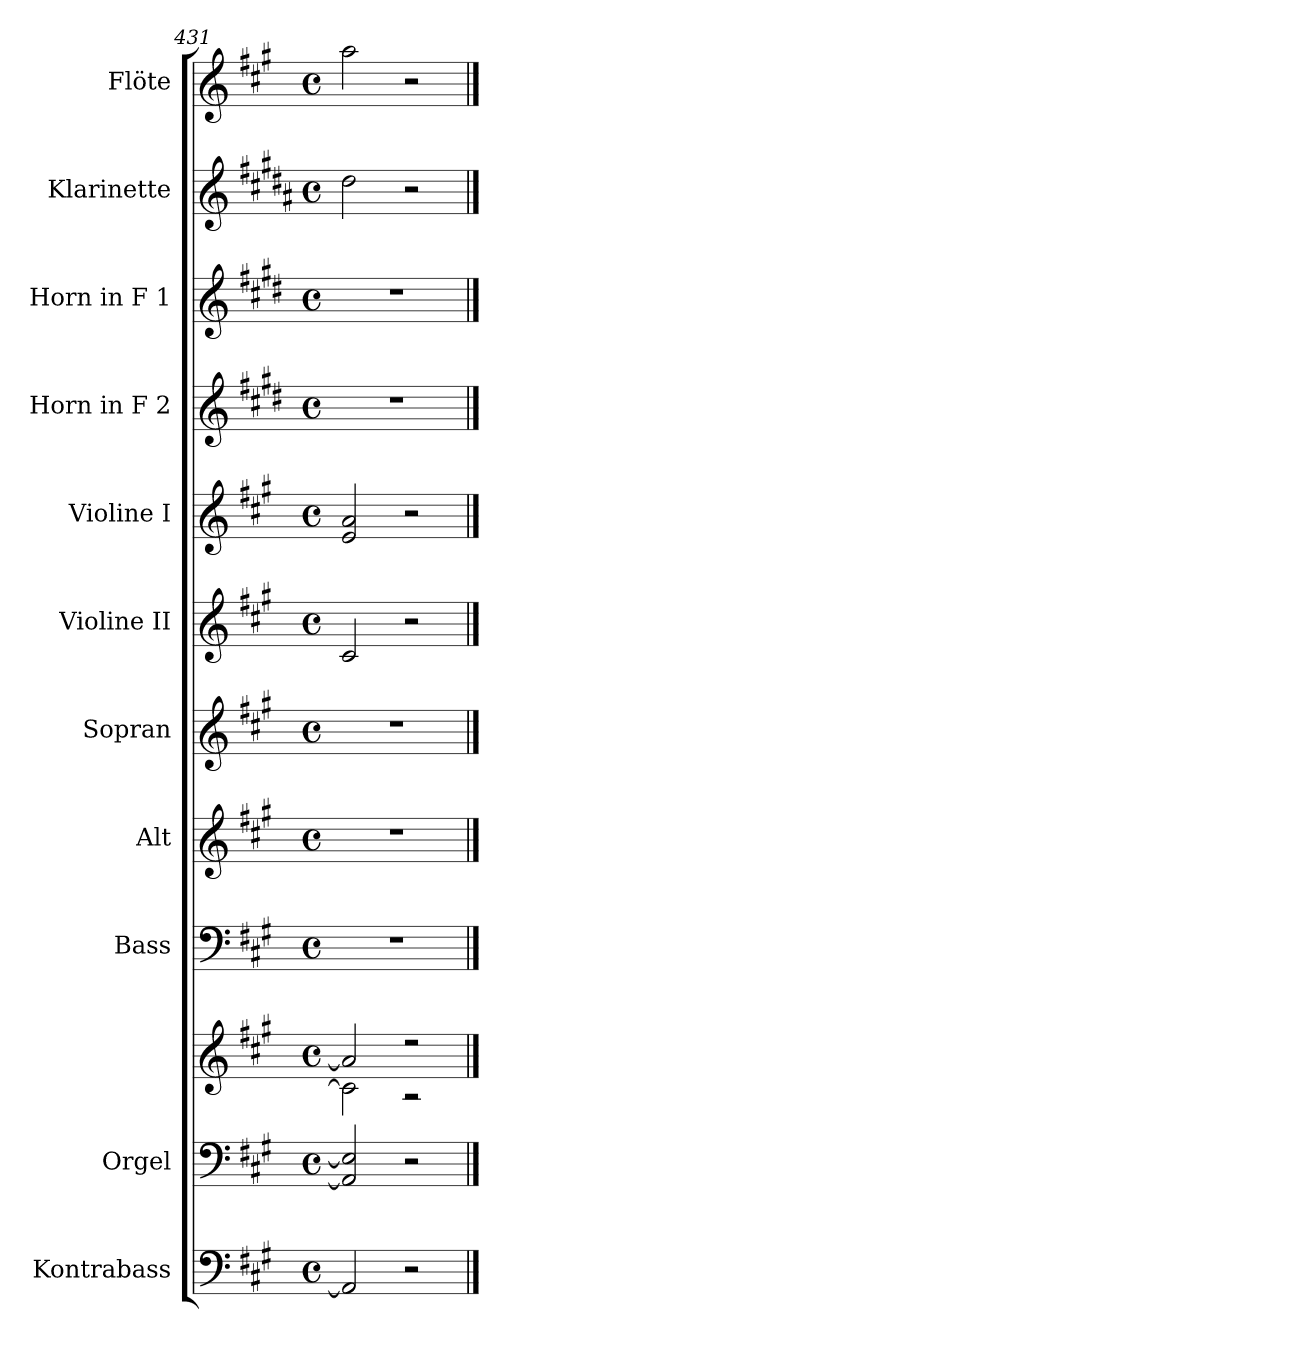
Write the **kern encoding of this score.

**kern	**kern	**kern	**kern	**kern	**kern	**kern	**kern	**kern	**kern	**kern	**kern
*part11	*part10	*part10	*part9	*part8	*part7	*part6	*part5	*part4	*part3	*part2	*part1
*staff12	*staff11	*staff10	*staff9	*staff8	*staff7	*staff6	*staff5	*staff4	*staff3	*staff2	*staff1
*I"Kontrabass	*I"Orgel	*	*I"Bass	*I"Alt	*I"Sopran	*I"Violine II	*I"Violine I	*I"Horn in F 2	*I"Horn in F 1	*I"Klarinette	*I"Flöte
*I'Kb.	*I'Org.	*	*I'B.	*I'A.	*I'S.	*I'Vl. II	*I'Vl. I	*	*	*I'Kl.	*I'Fl.
*clefF4	*clefF4	*clefG2	*clefF4	*clefG2	*clefG2	*clefG2	*clefG2	*clefG2	*clefG2	*clefG2	*clefG2
*ITrd7c12	*	*	*	*	*	*	*	*ITrd4c7	*ITrd4c7	*ITrd1c2	*
*k[f#c#g#]	*k[f#c#g#]	*k[f#c#g#]	*k[f#c#g#]	*k[f#c#g#]	*k[f#c#g#]	*k[f#c#g#]	*k[f#c#g#]	*k[f#c#g#]	*k[f#c#g#]	*k[f#c#g#]	*k[f#c#g#]
*A:	*A:	*A:	*A:	*A:	*A:	*A:	*A:	*A:	*A:	*A:	*A:
*M4/4	*M4/4	*M4/4	*M4/4	*M4/4	*M4/4	*M4/4	*M4/4	*M4/4	*M4/4	*M4/4	*M4/4
*met(c)	*met(c)	*met(c)	*met(c)	*met(c)	*met(c)	*met(c)	*met(c)	*met(c)	*met(c)	*met(c)	*met(c)
=431	=431	=431	=431	=431	=431	=431	=431	=431	=431	=431	=431
*	*	*^	*	*	*	*	*	*	*	*	*
2AAA/]	2AA/] 2E/]	2a/]	2c#\]	1r	1r	1r	2c#/	2e/ 2a/	1r	1r	2cc#\	2aa\
2r	2r	2r	2r	.	.	.	2r	2r	.	.	2r	2r
*	*	*v	*v	*	*	*	*	*	*	*	*	*
==	==	==	==	==	==	==	==	==	==	==	==
*-	*-	*-	*-	*-	*-	*-	*-	*-	*-	*-	*-
